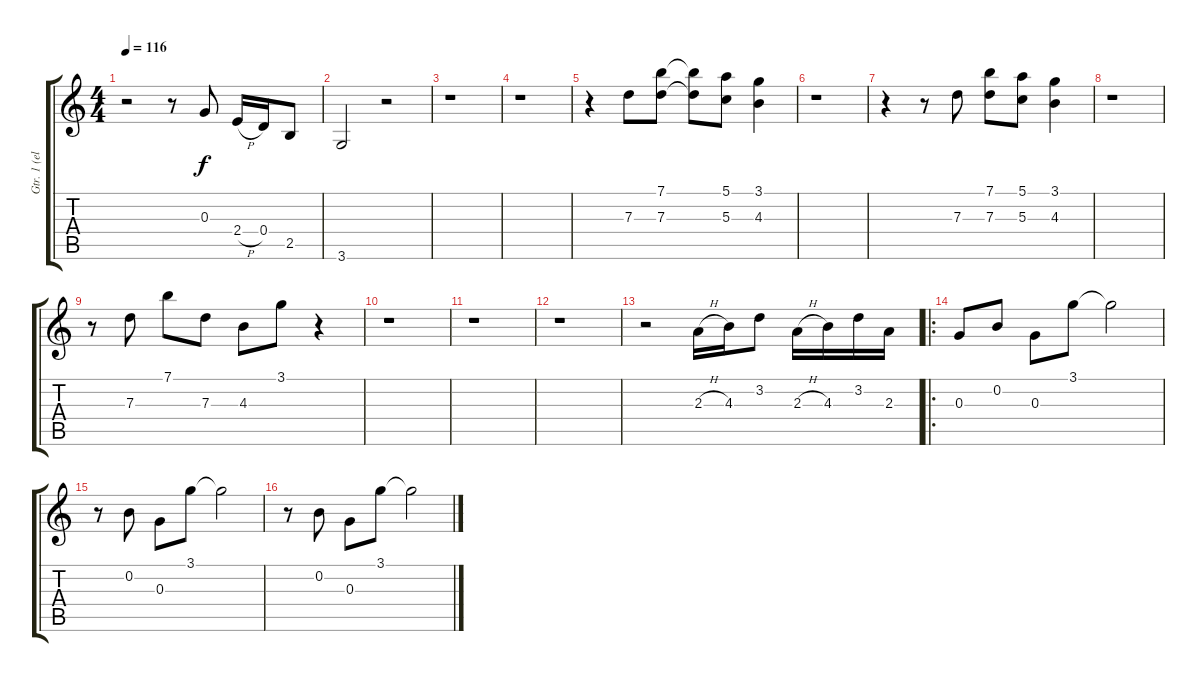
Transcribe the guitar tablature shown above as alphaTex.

\track ("Gtr. 1 (elec. clean)" "Gtr. 1 (el") {instrument electricguitarclean}
\staff {score tabs}
\tuning (E4 B3 G3 D3 A2 E2) {hide}
\ts (4 4)
\tempo 116
\clef g2
\ks c
r.2{dy f} r.8 0.3.8 2.4{h}.16 0.4.16 2.5.8 |
3.6.2 r.2 |
r.1 |
r.1 |
r.4 7.3.8 (7.1 7.3).8 (7.1{t} 7.3{t}).8 (5.1 5.3).8 (3.1 4.3).4 |
r.1 |
r.4 r.8 7.3.8 (7.1 7.3).8 (5.1 5.3).8 (3.1 4.3).4 |
r.1 |
r.8 7.3.8 7.1.8 7.3.8 4.3.8 3.1.8 r.4 |
r.1 |
r.1 |
r.1 |
r.2 2.3{h}.16 4.3.16 3.2.8 2.3{h}.16 4.3.16 3.2.16 2.3.16 |
\ro
0.3.8 0.2.8 0.3.8 3.1.8 3.1{t}.2 |
r.8 0.2.8 0.3.8 3.1.8 3.1{t}.2 |
r.8 0.2.8 0.3.8 3.1.8 3.1{t}.2
